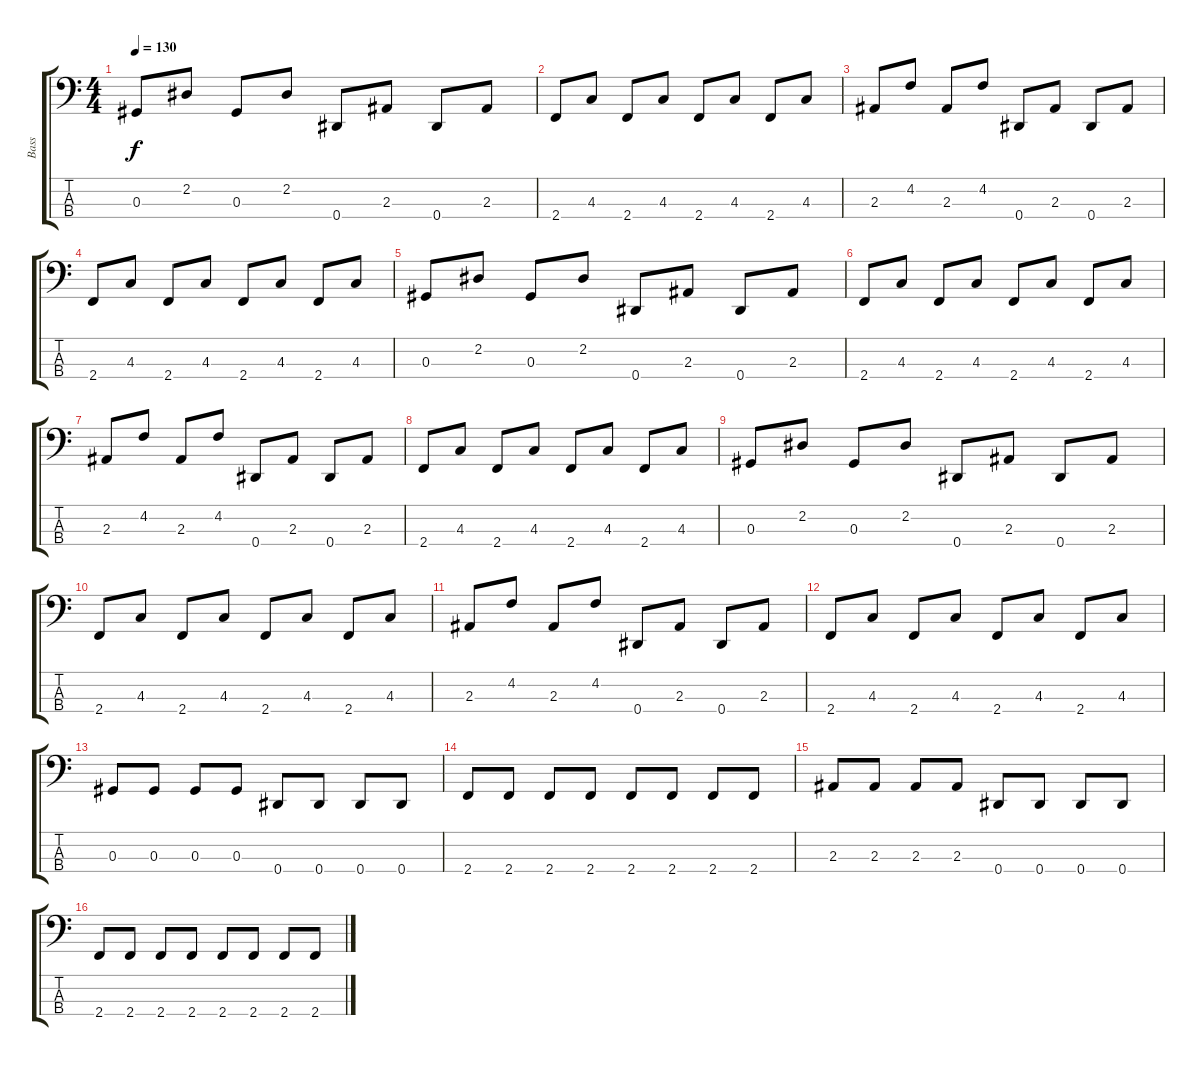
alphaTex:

\track ("Bass" "Bass") {instrument electricbasspick}
\staff {score tabs}
\tuning (Gb2 Db2 Ab1 Eb1) {hide}
\ts (4 4)
\tempo 130
\clef f4
\ks c
0.3.8{dy f} 2.2.8 0.3.8 2.2.8 0.4.8 2.3.8 0.4.8 2.3.8 |
2.4.8 4.3.8 2.4.8 4.3.8 2.4.8 4.3.8 2.4.8 4.3.8 |
2.3.8 4.2.8 2.3.8 4.2.8 0.4.8 2.3.8 0.4.8 2.3.8 |
2.4.8 4.3.8 2.4.8 4.3.8 2.4.8 4.3.8 2.4.8 4.3.8 |
0.3.8 2.2.8 0.3.8 2.2.8 0.4.8 2.3.8 0.4.8 2.3.8 |
2.4.8 4.3.8 2.4.8 4.3.8 2.4.8 4.3.8 2.4.8 4.3.8 |
2.3.8 4.2.8 2.3.8 4.2.8 0.4.8 2.3.8 0.4.8 2.3.8 |
2.4.8 4.3.8 2.4.8 4.3.8 2.4.8 4.3.8 2.4.8 4.3.8 |
0.3.8 2.2.8 0.3.8 2.2.8 0.4.8 2.3.8 0.4.8 2.3.8 |
2.4.8 4.3.8 2.4.8 4.3.8 2.4.8 4.3.8 2.4.8 4.3.8 |
2.3.8 4.2.8 2.3.8 4.2.8 0.4.8 2.3.8 0.4.8 2.3.8 |
2.4.8 4.3.8 2.4.8 4.3.8 2.4.8 4.3.8 2.4.8 4.3.8 |
0.3.8 0.3.8 0.3.8 0.3.8 0.4.8 0.4.8 0.4.8 0.4.8 |
2.4.8 2.4.8 2.4.8 2.4.8 2.4.8 2.4.8 2.4.8 2.4.8 |
2.3.8 2.3.8 2.3.8 2.3.8 0.4.8 0.4.8 0.4.8 0.4.8 |
2.4.8 2.4.8 2.4.8 2.4.8 2.4.8 2.4.8 2.4.8 2.4.8
